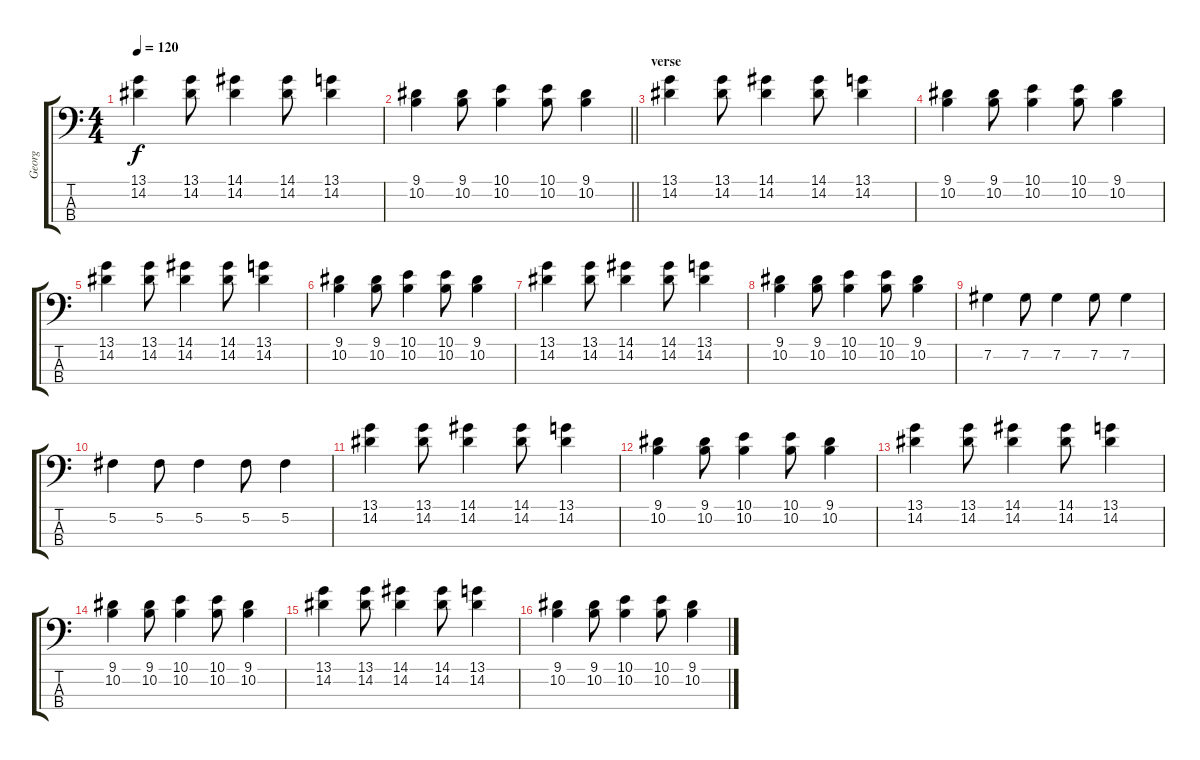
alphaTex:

\track ("Georg" "Georg") {instrument electricbasspick}
\staff {score tabs}
\tuning (Gb2 Db2 Ab1 Eb1) {hide}
\ts (4 4)
\tempo 120
\clef f4
\ks c
(13.1 14.2).4{dy f} (13.1 14.2).8 (14.1 14.2).4 (14.1 14.2).8 (13.1 14.2).4 |
\barLineRight lightlight
(9.1 10.2).4 (9.1 10.2).8 (10.1 10.2).4 (10.1 10.2).8 (9.1 10.2).4 |
\section ("" "verse")
(13.1 14.2).4 (13.1 14.2).8 (14.1 14.2).4 (14.1 14.2).8 (13.1 14.2).4 |
(9.1 10.2).4 (9.1 10.2).8 (10.1 10.2).4 (10.1 10.2).8 (9.1 10.2).4 |
(13.1 14.2).4 (13.1 14.2).8 (14.1 14.2).4 (14.1 14.2).8 (13.1 14.2).4 |
(9.1 10.2).4 (9.1 10.2).8 (10.1 10.2).4 (10.1 10.2).8 (9.1 10.2).4 |
(13.1 14.2).4 (13.1 14.2).8 (14.1 14.2).4 (14.1 14.2).8 (13.1 14.2).4 |
(9.1 10.2).4 (9.1 10.2).8 (10.1 10.2).4 (10.1 10.2).8 (9.1 10.2).4 |
7.2.4 7.2.8 7.2.4 7.2.8 7.2.4 |
5.2.4 5.2.8 5.2.4 5.2.8 5.2.4 |
(13.1 14.2).4 (13.1 14.2).8 (14.1 14.2).4 (14.1 14.2).8 (13.1 14.2).4 |
(9.1 10.2).4 (9.1 10.2).8 (10.1 10.2).4 (10.1 10.2).8 (9.1 10.2).4 |
(13.1 14.2).4 (13.1 14.2).8 (14.1 14.2).4 (14.1 14.2).8 (13.1 14.2).4 |
(9.1 10.2).4 (9.1 10.2).8 (10.1 10.2).4 (10.1 10.2).8 (9.1 10.2).4 |
(13.1 14.2).4 (13.1 14.2).8 (14.1 14.2).4 (14.1 14.2).8 (13.1 14.2).4 |
(9.1 10.2).4 (9.1 10.2).8 (10.1 10.2).4 (10.1 10.2).8 (9.1 10.2).4
